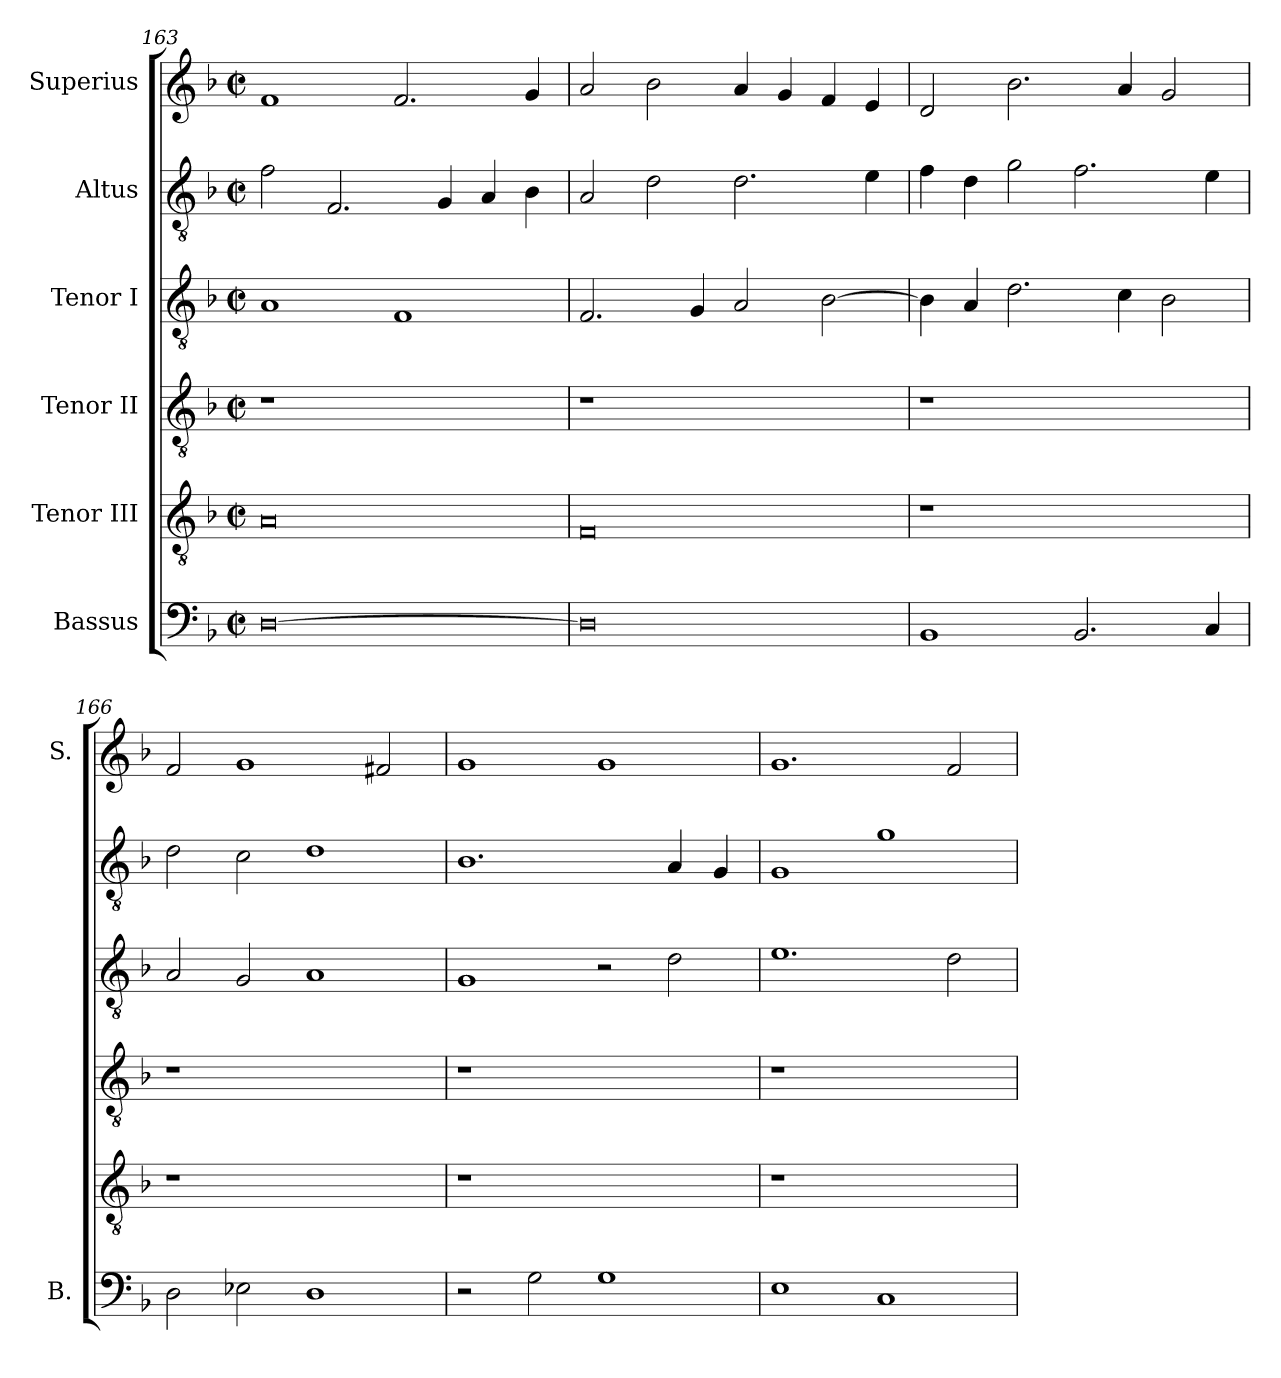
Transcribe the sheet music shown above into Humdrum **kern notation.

**kern	**kern	**kern	**kern	**kern	**kern
*part6	*part5	*part4	*part3	*part2	*part1
*staff6	*staff5	*staff4	*staff3	*staff2	*staff1
*I"Bassus	*I"Tenor III	*I"Tenor II	*I"Tenor I	*I"Altus	*I"Superius
*I'B.	*	*	*	*	*I'S.
*clefF4	*clefGv2	*clefGv2	*clefGv2	*clefGv2	*clefG2
*	*ITrd7c12	*ITrd7c12	*ITrd7c12	*ITrd7c12	*
*k[b-]	*k[b-]	*k[b-]	*k[b-]	*k[b-]	*k[b-]
*F:	*F:	*F:	*F:	*F:	*F:
*M2/2	*M2/2	*M2/2	*M2/2	*M2/2	*M2/2
*met(c|)	*met(c|)	*met(c|)	*met(c|)	*met(c|)	*met(c|)
=163	=163	=163	=163	=163	=163
!	!	!LO:N:vis=1	!	!	!
[>0Di	0AAi	1r	1AAi	2Fi\	1fi
.	.	.	.	2.FFi/	.
.	.	1ryy	1FFi	.	2.fi/
.	.	.	.	4GGi/	.
.	.	.	.	4AAi/	.
.	.	.	.	4BB-i\	4gi/
=164	=164	=164	=164	=164	=164
!	!	!LO:N:vis=1	!	!	!
0Di]	0FFi	1r	2.FFi/	2AAi/	2ai/
.	.	.	.	2Di\	2b-i\
.	.	.	4GGi/	.	.
.	.	1ryy	2AAi/	2.Di\	4ai/
.	.	.	.	.	4gi/
.	.	.	[>2BB-i\	.	4fi/
.	.	.	.	4Ei\	4ei/
=165	=165	=165	=165	=165	=165
!	!LO:N:vis=1	!LO:N:vis=1	!	!	!
1BB-i	1r	1r	4BB-i\]	4Fi\	2di/
.	.	.	4AAi/	4Di\	.
.	.	.	2.Di\	2Gi\	2.b-i\
2.BB-i/	1ryy	1ryy	.	2.Fi\	.
.	.	.	4Ci\	.	4ai/
.	.	.	2BB-i\	.	2gi/
4Ci/	.	.	.	4Ei\	.
=166	=166	=166	=166	=166	=166
!	!LO:N:vis=1	!LO:N:vis=1	!	!	!
2Di\	1r	1r	2AAi/	2Di\	2fi/
2E-Xi\	.	.	2GGi/	2Ci\	1gi
1Di	1ryy	1ryy	1AAi	1Di	.
.	.	.	.	.	2f#Xi/
!!LO:PB:g=z
=167	=167	=167	=167	=167	=167
!	!LO:N:vis=1	!LO:N:vis=1	!	!	!
2r	1r	1r	1GGi	1.BB-i	1gi
2Gi\	.	.	.	.	.
1Gi	1ryy	1ryy	2r	.	1gi
.	.	.	2Di\	4AAi/	.
.	.	.	.	4GGi/	.
=168	=168	=168	=168	=168	=168
!	!LO:N:vis=1	!LO:N:vis=1	!	!	!
1Ei	1r	1r	1.Ei	1GGi	1.gi
1Ci	1ryy	1ryy	.	1Gi	.
.	.	.	2Di\	.	2fi/
=	=	=	=	=	=
*-	*-	*-	*-	*-	*-
